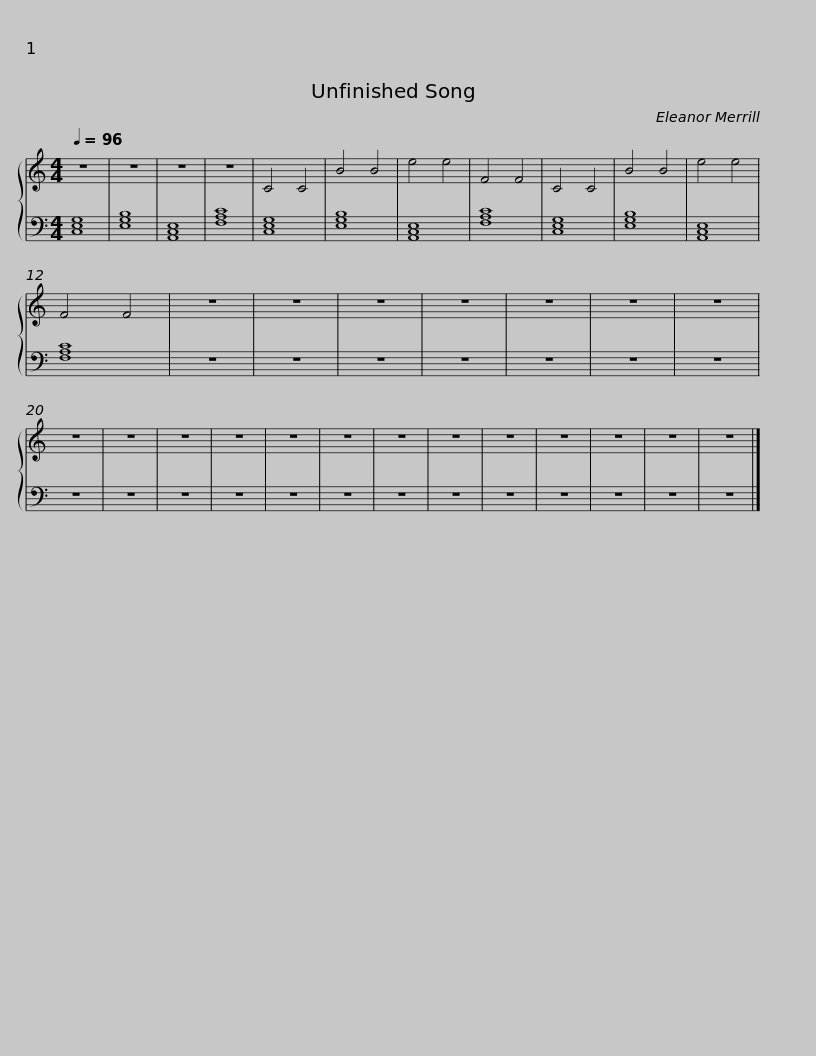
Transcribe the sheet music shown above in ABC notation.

X:1
%%score { 1 | 2 }
L:1/8
Q:1/4=96
M:4/4
I:linebreak $
K:C
V:1 treble
V:2 bass
V:1
 z8 | z8 | z8 | z8 | C4 C4 | %5
 B4 B4 | e4 e4 | F4 F4 | C4 C4 | B4 B4 | %10
 e4 e4 | F4 F4 | z8 | z8 | z8 | %15
 z8 |$ z8 | z8 | z8 | z8 | %20
 z8 | z8 | z8 | z8 | z8 | %25
 z8 | z8 | z8 | z8 | z8 | %30
 z8 | z8 |] %32
V:2
 [C,E,G,]8 | [E,G,B,]8 | [A,,C,E,]8 | [F,A,C]8 | [C,E,G,]8 | %5
 [E,G,B,]8 | [A,,C,E,]8 | [F,A,C]8 | [C,E,G,]8 | [E,G,B,]8 | %10
 [A,,C,E,]8 | [F,A,C]8 | z8 | z8 | z8 | %15
 z8 |$ z8 | z8 | z8 | z8 | %20
 z8 | z8 | z8 | z8 | z8 | %25
 z8 | z8 | z8 | z8 | z8 | %30
 z8 | z8 |] %32
